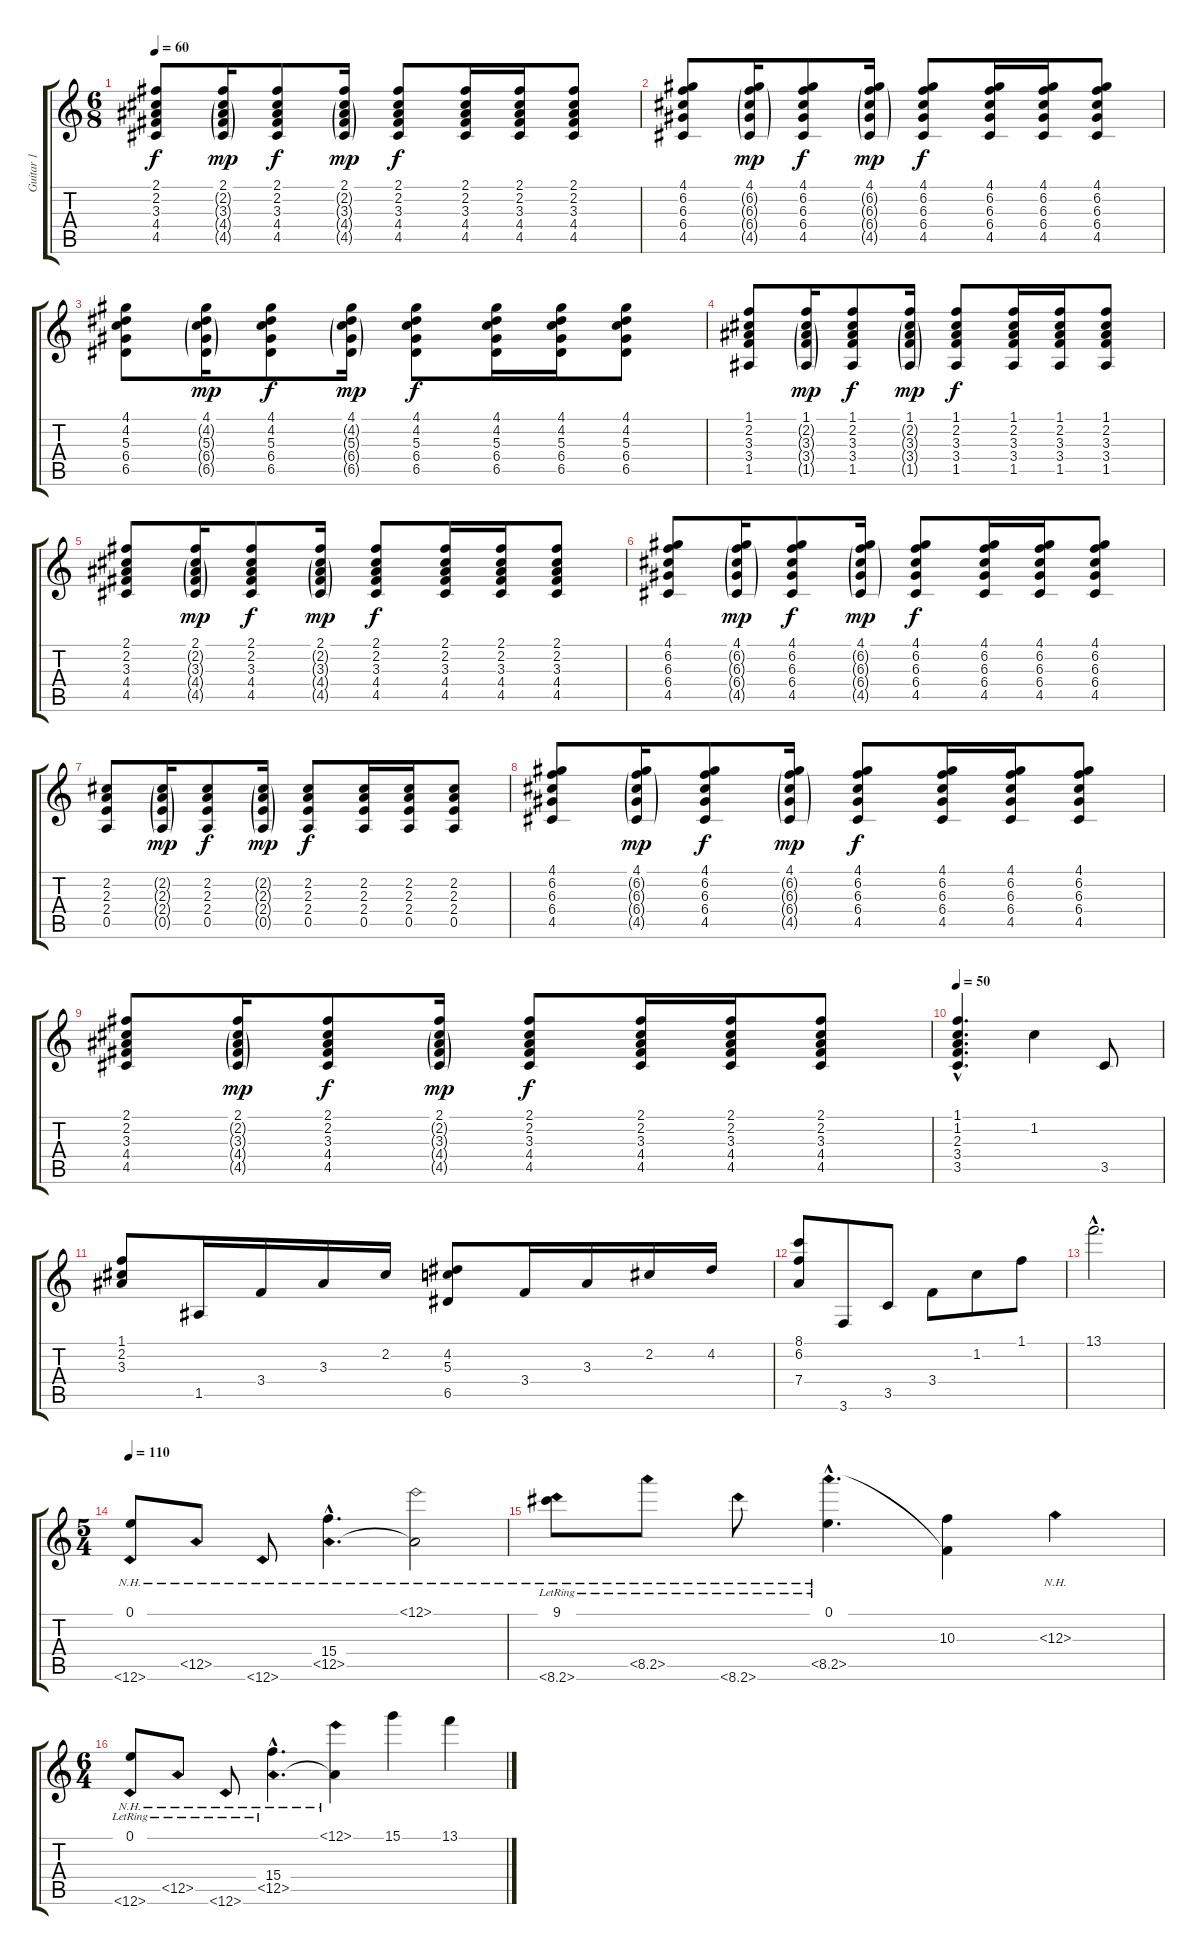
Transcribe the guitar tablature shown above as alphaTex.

\track ("Guitar 1" "Guitar 1") {instrument acousticguitarsteel}
\staff {score tabs}
\tuning (E4 B3 G3 D3 A2 D2) {hide}
\ts (6 8)
\tempo 60
\clef g2
\ks c
(2.1 2.2 3.3 4.4 4.5).8{dy f} (2.1 2.2{g} 3.3{g} 4.4{g} 4.5{g}).16{dy mp} (2.1 2.2 3.3 4.4 4.5).8{dy f} (2.1 2.2{g} 3.3{g} 4.4{g} 4.5{g}).16{dy mp} (2.1 2.2 3.3 4.4 4.5).8{dy f} (2.1 2.2 3.3 4.4 4.5).16 (2.1 2.2 3.3 4.4 4.5).16 (2.1 2.2 3.3 4.4 4.5).8 |
(4.1 6.2 6.3 6.4 4.5).8 (4.1 6.2{g} 6.3{g} 6.4{g} 4.5{g}).16{dy mp} (4.1 6.2 6.3 6.4 4.5).8{dy f} (4.1 6.2{g} 6.3{g} 6.4{g} 4.5{g}).16{dy mp} (4.1 6.2 6.3 6.4 4.5).8{dy f} (4.1 6.2 6.3 6.4 4.5).16 (4.1 6.2 6.3 6.4 4.5).16 (4.1 6.2 6.3 6.4 4.5).8 |
(4.1 4.2 5.3 6.4 6.5).8 (4.1 4.2{g} 5.3{g} 6.4{g} 6.5{g}).16{dy mp} (4.1 4.2 5.3 6.4 6.5).8{dy f} (4.1 4.2{g} 5.3{g} 6.4{g} 6.5{g}).16{dy mp} (4.1 4.2 5.3 6.4 6.5).8{dy f} (4.1 4.2 5.3 6.4 6.5).16 (4.1 4.2 5.3 6.4 6.5).16 (4.1 4.2 5.3 6.4 6.5).8 |
(1.1 2.2 3.3 3.4 1.5).8 (1.1 2.2{g} 3.3{g} 3.4{g} 1.5{g}).16{dy mp} (1.1 2.2 3.3 3.4 1.5).8{dy f} (1.1 2.2{g} 3.3{g} 3.4{g} 1.5{g}).16{dy mp} (1.1 2.2 3.3 3.4 1.5).8{dy f} (1.1 2.2 3.3 3.4 1.5).16 (1.1 2.2 3.3 3.4 1.5).16 (1.1 2.2 3.3 3.4 1.5).8 |
(2.1 2.2 3.3 4.4 4.5).8 (2.1 2.2{g} 3.3{g} 4.4{g} 4.5{g}).16{dy mp} (2.1 2.2 3.3 4.4 4.5).8{dy f} (2.1 2.2{g} 3.3{g} 4.4{g} 4.5{g}).16{dy mp} (2.1 2.2 3.3 4.4 4.5).8{dy f} (2.1 2.2 3.3 4.4 4.5).16 (2.1 2.2 3.3 4.4 4.5).16 (2.1 2.2 3.3 4.4 4.5).8 |
(4.1 6.2 6.3 6.4 4.5).8 (4.1 6.2{g} 6.3{g} 6.4{g} 4.5{g}).16{dy mp} (4.1 6.2 6.3 6.4 4.5).8{dy f} (4.1 6.2{g} 6.3{g} 6.4{g} 4.5{g}).16{dy mp} (4.1 6.2 6.3 6.4 4.5).8{dy f} (4.1 6.2 6.3 6.4 4.5).16 (4.1 6.2 6.3 6.4 4.5).16 (4.1 6.2 6.3 6.4 4.5).8 |
(2.2 2.3 2.4 0.5).8 (2.2{g} 2.3{g} 2.4{g} 0.5{g}).16{dy mp} (2.2 2.3 2.4 0.5).8{dy f} (2.2{g} 2.3{g} 2.4{g} 0.5{g}).16{dy mp} (2.2 2.3 2.4 0.5).8{dy f} (2.2 2.3 2.4 0.5).16 (2.2 2.3 2.4 0.5).16 (2.2 2.3 2.4 0.5).8 |
(4.1 6.2 6.3 6.4 4.5).8 (4.1 6.2{g} 6.3{g} 6.4{g} 4.5{g}).16{dy mp} (4.1 6.2 6.3 6.4 4.5).8{dy f} (4.1 6.2{g} 6.3{g} 6.4{g} 4.5{g}).16{dy mp} (4.1 6.2 6.3 6.4 4.5).8{dy f} (4.1 6.2 6.3 6.4 4.5).16 (4.1 6.2 6.3 6.4 4.5).16 (4.1 6.2 6.3 6.4 4.5).8 |
(2.1 2.2 3.3 4.4 4.5).8 (2.1 2.2{g} 3.3{g} 4.4{g} 4.5{g}).16{dy mp} (2.1 2.2 3.3 4.4 4.5).8{dy f} (2.1 2.2{g} 3.3{g} 4.4{g} 4.5{g}).16{dy mp} (2.1 2.2 3.3 4.4 4.5).8{dy f} (2.1 2.2 3.3 4.4 4.5).16 (2.1 2.2 3.3 4.4 4.5).16 (2.1 2.2 3.3 4.4 4.5).8 |
\tempo 50
(1.1{hac} 1.2{hac} 2.3{hac} 3.4{hac} 3.5{hac}).4{d} 1.2.4 3.5.8 |
(1.1 2.2 3.3).8 1.5.16 3.4.16 3.3.16 2.2.16 (4.2 5.3 6.5).8 3.4.16 3.3.16 2.2.16 4.2.16 |
(8.1 6.2 7.4).8 3.6.8 3.5.8 3.4.8 1.2.8 1.1.8 |
13.1{hac}.2{d} |
\ts (5 4)
\tempo 110
(0.1 12.6{nh}).8 12.5{nh}.8 12.6{nh}.8 (15.4{hac} 12.5{nh hac}).4{d} (12.1{nh} 12.5{t}).2 |
(9.1{lr} 8.6{nh lr}).8 8.5{nh lr}.8 8.6{nh lr}.8 (0.1{hac} 8.5{nh hac lr}).4{d} (10.3 8.5{t}).4 12.3{nh}.4 |
\ts (6 4)
(0.1 12.6{nh lr}).8 12.5{nh lr}.8 12.6{nh lr}.8 (15.4{hac} 12.5{nh hac lr}).4{d} (12.1{nh} 12.5{t}).4 15.1.4 13.1.4
